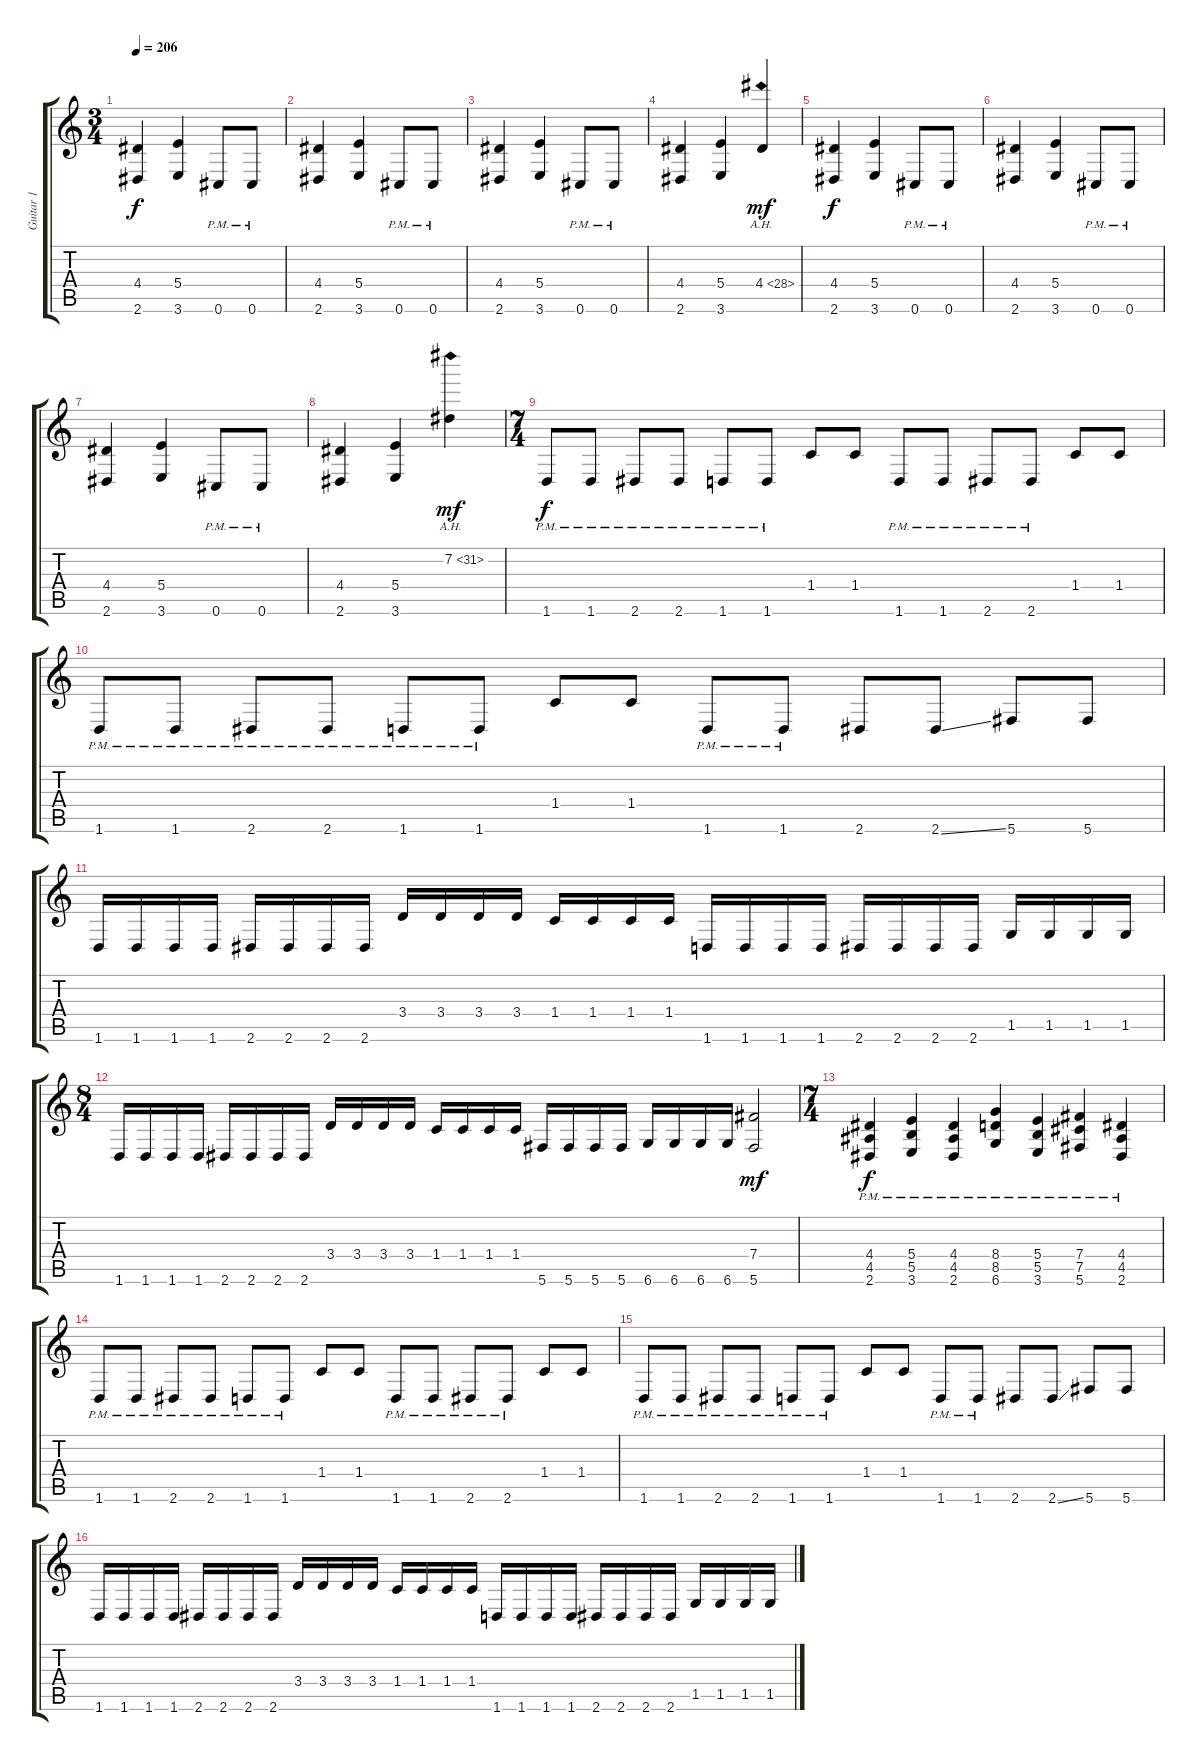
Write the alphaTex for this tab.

\track ("Guitar 1" "Guitar 1") {instrument distortionguitar}
\staff {score tabs}
\tuning (Db4 Ab3 E3 B2 Gb2 Db2) {hide}
\ts (3 4)
\tempo 206
\clef g2
\ks c
(4.4 2.6).4{dy f} (5.4 3.6).4 0.6{pm}.8 0.6{pm}.8 |
(4.4 2.6).4 (5.4 3.6).4 0.6{pm}.8 0.6{pm}.8 |
(4.4 2.6).4 (5.4 3.6).4 0.6{pm}.8 0.6{pm}.8 |
(4.4 2.6).4 (5.4 3.6).4 4.4{ah 24}.4{dy mf} |
(4.4 2.6).4{dy f} (5.4 3.6).4 0.6{pm}.8 0.6{pm}.8 |
(4.4 2.6).4 (5.4 3.6).4 0.6{pm}.8 0.6{pm}.8 |
(4.4 2.6).4 (5.4 3.6).4 0.6{pm}.8 0.6{pm}.8 |
(4.4 2.6).4 (5.4 3.6).4 7.2{ah 24}.4{dy mf} |
\ts (7 4)
1.6{pm}.8{dy f} 1.6{pm}.8 2.6{pm}.8 2.6{pm}.8 1.6{pm}.8 1.6{pm}.8 1.4.8 1.4.8 1.6{pm}.8 1.6{pm}.8 2.6{pm}.8 2.6{pm}.8 1.4.8 1.4.8 |
1.6{pm}.8 1.6{pm}.8 2.6{pm}.8 2.6{pm}.8 1.6{pm}.8 1.6{pm}.8 1.4.8 1.4.8 1.6{pm}.8 1.6{pm}.8 2.6.8 2.6{ss}.8 5.6.8 5.6.8 |
1.6.16 1.6.16 1.6.16 1.6.16 2.6.16 2.6.16 2.6.16 2.6.16 3.4.16 3.4.16 3.4.16 3.4.16 1.4.16 1.4.16 1.4.16 1.4.16 1.6.16 1.6.16 1.6.16 1.6.16 2.6.16 2.6.16 2.6.16 2.6.16 1.5.16 1.5.16 1.5.16 1.5.16 |
\ts (8 4)
1.6.16 1.6.16 1.6.16 1.6.16 2.6.16 2.6.16 2.6.16 2.6.16 3.4.16 3.4.16 3.4.16 3.4.16 1.4.16 1.4.16 1.4.16 1.4.16 5.6.16 5.6.16 5.6.16 5.6.16 6.6.16 6.6.16 6.6.16 6.6.16 (7.4 5.6).2{dy mf} |
\ts (7 4)
(4.4{pm} 4.5{pm} 2.6{pm}).4{dy f} (5.4{pm} 5.5{pm} 3.6{pm}).4 (4.4{pm} 4.5{pm} 2.6{pm}).4 (8.4{pm} 8.5{pm} 6.6{pm}).4 (5.4{pm} 5.5{pm} 3.6{pm}).4 (7.4{pm} 7.5{pm} 5.6{pm}).4 (4.4{pm} 4.5{pm} 2.6{pm}).4 |
1.6{pm}.8 1.6{pm}.8 2.6{pm}.8 2.6{pm}.8 1.6{pm}.8 1.6{pm}.8 1.4.8 1.4.8 1.6{pm}.8 1.6{pm}.8 2.6{pm}.8 2.6{pm}.8 1.4.8 1.4.8 |
1.6{pm}.8 1.6{pm}.8 2.6{pm}.8 2.6{pm}.8 1.6{pm}.8 1.6{pm}.8 1.4.8 1.4.8 1.6{pm}.8 1.6{pm}.8 2.6.8 2.6{ss}.8 5.6.8 5.6.8 |
1.6.16 1.6.16 1.6.16 1.6.16 2.6.16 2.6.16 2.6.16 2.6.16 3.4.16 3.4.16 3.4.16 3.4.16 1.4.16 1.4.16 1.4.16 1.4.16 1.6.16 1.6.16 1.6.16 1.6.16 2.6.16 2.6.16 2.6.16 2.6.16 1.5.16 1.5.16 1.5.16 1.5.16
